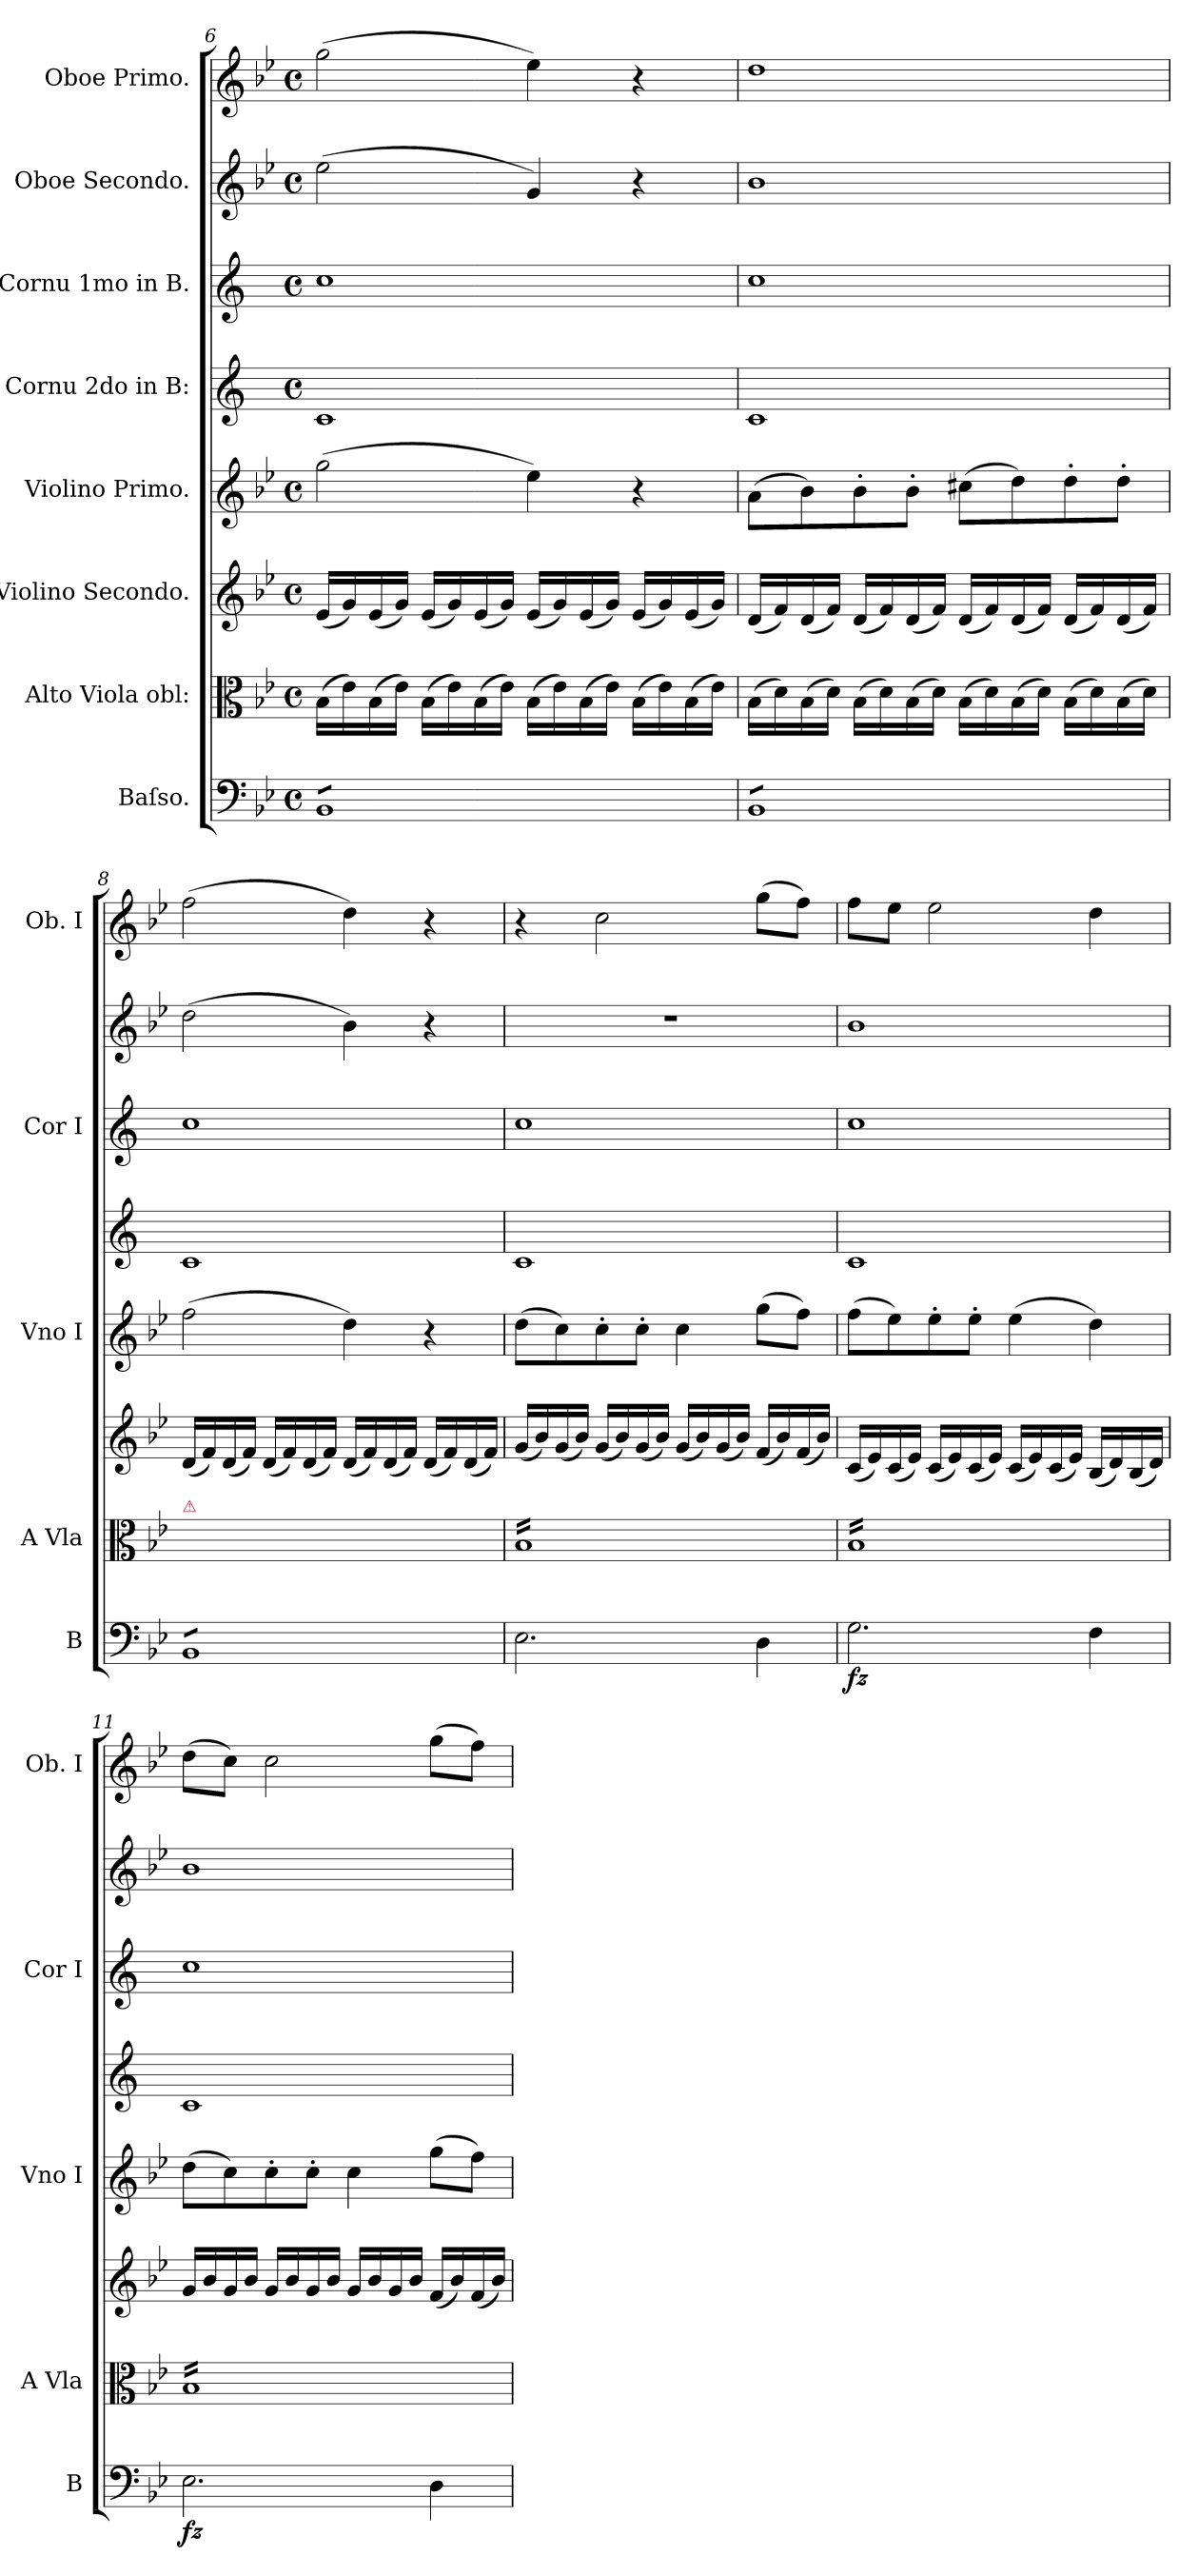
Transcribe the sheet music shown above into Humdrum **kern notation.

**kern	**dynam	**kern	**kern	**kern	**kern	**kern	**kern	**kern
*part8	*part8	*part7	*part6	*part5	*part4	*part3	*part2	*part1
*staff8	*staff8	*staff7	*staff6	*staff5	*staff4	*staff3	*staff2	*staff1
*I"Baſso.	*	*I"Alto Viola obl:	*I"Violino Secondo.	*I"Violino Primo.	*I"Cornu 2do in B:	*I"Cornu 1mo in B.	*I"Oboe Secondo.	*I"Oboe Primo.
*I'B	*	*I'A Vla	*	*I'Vno I	*	*I'Cor I	*	*I'Ob. I
*clefF4	*	*clefC3	*clefG2	*clefG2	*clefG2	*clefG2	*clefG2	*clefG2
*	*	*	*	*	*ITrd1c2	*ITrd1c2	*	*
*k[b-e-]	*	*k[b-e-]	*k[b-e-]	*k[b-e-]	*k[b-e-]	*k[b-e-]	*k[b-e-]	*k[b-e-]
*B-:	*	*B-:	*B-:	*B-:	*B-:	*B-:	*B-:	*B-:
*M4/4	*	*M4/4	*M4/4	*M4/4	*M4/4	*M4/4	*M4/4	*M4/4
*met(c)	*	*met(c)	*met(c)	*met(c)	*met(c)	*met(c)	*met(c)	*met(c)
=6	=6	=6	=6	=6	=6	=6	=6	=6
*tremolo	*	*	*	*	*	*	*	*
8BB-L	.	(16B-\LL	(16e-/LL	(2gg\	1B-	1b-	(2ee-\	(2gg\
.	.	16e-\)	16g/)	.	.	.	.	.
8BB-	.	(16B-\	(16e-/	.	.	.	.	.
.	.	16e-\JJ)	16g/JJ)	.	.	.	.	.
8BB-	.	(16B-\LL	(16e-/LL	.	.	.	.	.
.	.	16e-\)	16g/)	.	.	.	.	.
8BB-	.	(16B-\	(16e-/	.	.	.	.	.
.	.	16e-\JJ)	16g/JJ)	.	.	.	.	.
8BB-	.	(16B-\LL	(16e-/LL	4ee-\)	.	.	4g/)	4ee-\)
.	.	16e-\)	16g/)	.	.	.	.	.
8BB-	.	(16B-\	(16e-/	.	.	.	.	.
.	.	16e-\JJ)	16g/JJ)	.	.	.	.	.
8BB-	.	(16B-\LL	(16e-/LL	4r	.	.	4r	4r
.	.	16e-\)	16g/)	.	.	.	.	.
8BB-J	.	(16B-\	(16e-/	.	.	.	.	.
.	.	16e-\JJ)	16g/JJ)	.	.	.	.	.
=7	=7	=7	=7	=7	=7	=7	=7	=7
8BB-L	.	(16B-\LL	(16d/LL	(8a\L	1B-	1b-	1b-	1dd
.	.	16d\)	16f/)	.	.	.	.	.
8BB-	.	(16B-\	(16d/	8b-\)	.	.	.	.
.	.	16d\JJ)	16f/JJ)	.	.	.	.	.
8BB-	.	(16B-\LL	(16d/LL	8b-'\	.	.	.	.
.	.	16d\)	16f/)	.	.	.	.	.
8BB-	.	(16B-\	(16d/	8b-'\J	.	.	.	.
.	.	16d\JJ)	16f/JJ)	.	.	.	.	.
8BB-	.	(16B-\LL	(16d/LL	(8cc#X\L	.	.	.	.
.	.	16d\)	16f/)	.	.	.	.	.
8BB-	.	(16B-\	(16d/	8dd\)	.	.	.	.
.	.	16d\JJ)	16f/JJ)	.	.	.	.	.
8BB-	.	(16B-\LL	(16d/LL	8dd'\	.	.	.	.
.	.	16d\)	16f/)	.	.	.	.	.
8BB-J	.	(16B-\	(16d/	8dd'\J	.	.	.	.
.	.	16d\JJ)	16f/JJ)	.	.	.	.	.
=8	=8	=8	=8	=8	=8	=8	=8	=8
!	!	!LO:TX:a:color=crimson:t=⚠	!	!	!	!	!	!
8BB-L	.	1ryy	(16d/LL	(2ff\	1B-	1b-	(2dd\	(2ff\
.	.	.	16f/)	.	.	.	.	.
8BB-	.	.	(16d/	.	.	.	.	.
.	.	.	16f/JJ)	.	.	.	.	.
8BB-	.	.	(16d/LL	.	.	.	.	.
.	.	.	16f/)	.	.	.	.	.
8BB-	.	.	(16d/	.	.	.	.	.
.	.	.	16f/JJ)	.	.	.	.	.
8BB-	.	.	(16d/LL	4dd\)	.	.	4b-\)	4dd\)
.	.	.	16f/)	.	.	.	.	.
8BB-	.	.	(16d/	.	.	.	.	.
.	.	.	16f/JJ)	.	.	.	.	.
8BB-	.	.	(16d/LL	4r	.	.	4r	4r
.	.	.	16f/)	.	.	.	.	.
8BB-J	.	.	(16d/	.	.	.	.	.
*Xtremolo	*	*	*	*	*	*	*	*
.	.	.	16f/JJ)	.	.	.	.	.
=9	=9	=9	=9	=9	=9	=9	=9	=9
*	*	*tremolo	*	*	*	*	*	*
2.E-\	.	16B-LL	(16g/LL	(8dd\L	1B-	1b-	1r	4r
.	.	16B-	16b-/)	.	.	.	.	.
.	.	16B-	(16g/	8cc\)	.	.	.	.
.	.	16B-	16b-/JJ)	.	.	.	.	.
.	.	16B-	(16g/LL	8cc'\	.	.	.	2cc\
.	.	16B-	16b-/)	.	.	.	.	.
.	.	16B-	(16g/	8cc'\J	.	.	.	.
.	.	16B-	16b-/JJ)	.	.	.	.	.
.	.	16B-	(16g/LL	4cc\	.	.	.	.
.	.	16B-	16b-/)	.	.	.	.	.
.	.	16B-	(16g/	.	.	.	.	.
.	.	16B-	16b-/JJ)	.	.	.	.	.
4D\	.	16B-	(16f/LL	(8gg\L	.	.	.	(8gg\L
.	.	16B-	16b-/)	.	.	.	.	.
.	.	16B-	(16f/	8ff\J)	.	.	.	8ff\J)
.	.	16B-JJ	16b-/JJ)	.	.	.	.	.
=10	=10	=10	=10	=10	=10	=10	=10	=10
2.G\	fz	16B-LL	(16c/LL	(8ff\L	1B-	1b-	1b-	8ff\L
.	.	16B-	16e-/)	.	.	.	.	.
.	.	16B-	(16c/	8ee-\)	.	.	.	8ee-\J
.	.	16B-	16e-/JJ)	.	.	.	.	.
.	.	16B-	(16c/LL	8ee-'\	.	.	.	2ee-\
.	.	16B-	16e-/)	.	.	.	.	.
.	.	16B-	(16c/	8ee-'\J	.	.	.	.
.	.	16B-	16e-/JJ)	.	.	.	.	.
.	.	16B-	(16c/LL	(4ee-\	.	.	.	.
.	.	16B-	16e-/)	.	.	.	.	.
.	.	16B-	(16c/	.	.	.	.	.
.	.	16B-	16e-/JJ)	.	.	.	.	.
4F\	.	16B-	(16B-/LL	4dd\)	.	.	.	4dd\
.	.	16B-	16d/)	.	.	.	.	.
.	.	16B-	(16B-/	.	.	.	.	.
.	.	16B-JJ	16d/JJ)	.	.	.	.	.
=11	=11	=11	=11	=11	=11	=11	=11	=11
2.E-\	fz	16B-LL	16g/LL	(8dd\L	1B-	1b-	1b-	(8dd\L
.	.	16B-	16b-/	.	.	.	.	.
.	.	16B-	16g/	8cc\)	.	.	.	8cc\J)
.	.	16B-	16b-/JJ	.	.	.	.	.
.	.	16B-	16g/LL	8cc'\	.	.	.	2cc\
.	.	16B-	16b-/	.	.	.	.	.
.	.	16B-	16g/	8cc'\J	.	.	.	.
.	.	16B-	16b-/JJ	.	.	.	.	.
.	.	16B-	16g/LL	4cc\	.	.	.	.
.	.	16B-	16b-/	.	.	.	.	.
.	.	16B-	16g/	.	.	.	.	.
.	.	16B-	16b-/JJ	.	.	.	.	.
4D\	.	16B-	(16f/LL	(8gg\L	.	.	.	(8gg\L
.	.	16B-	16b-/)	.	.	.	.	.
.	.	16B-	(16f/	8ff\J)	.	.	.	8ff\J)
.	.	16B-JJ	16b-/JJ)	.	.	.	.	.
*	*	*Xtremolo	*	*	*	*	*	*
=	=	=	=	=	=	=	=	=
*-	*-	*-	*-	*-	*-	*-	*-	*-
